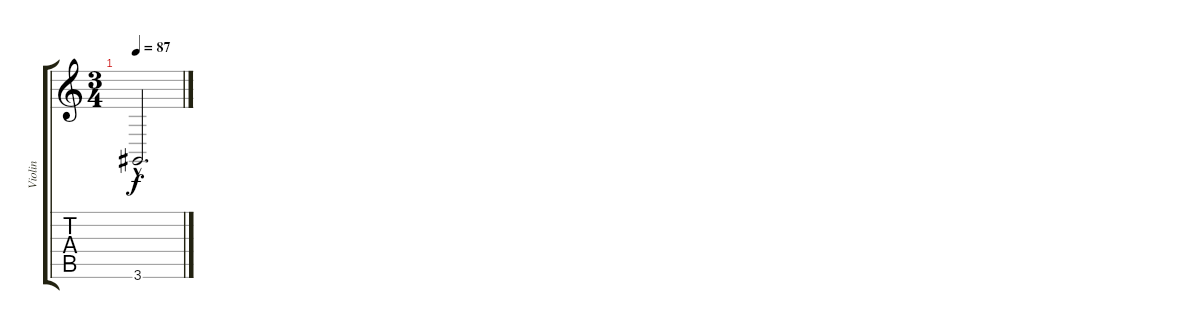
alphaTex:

\track ("Violin" "Violin") {instrument violin}
\staff {score tabs}
\tuning (F4 C4 Ab3 Eb3 Bb2 F2) {hide}
\ts (3 4)
\tempo 87
\clef g2
\ks c
3.6{hac t}.2{d dy f}
